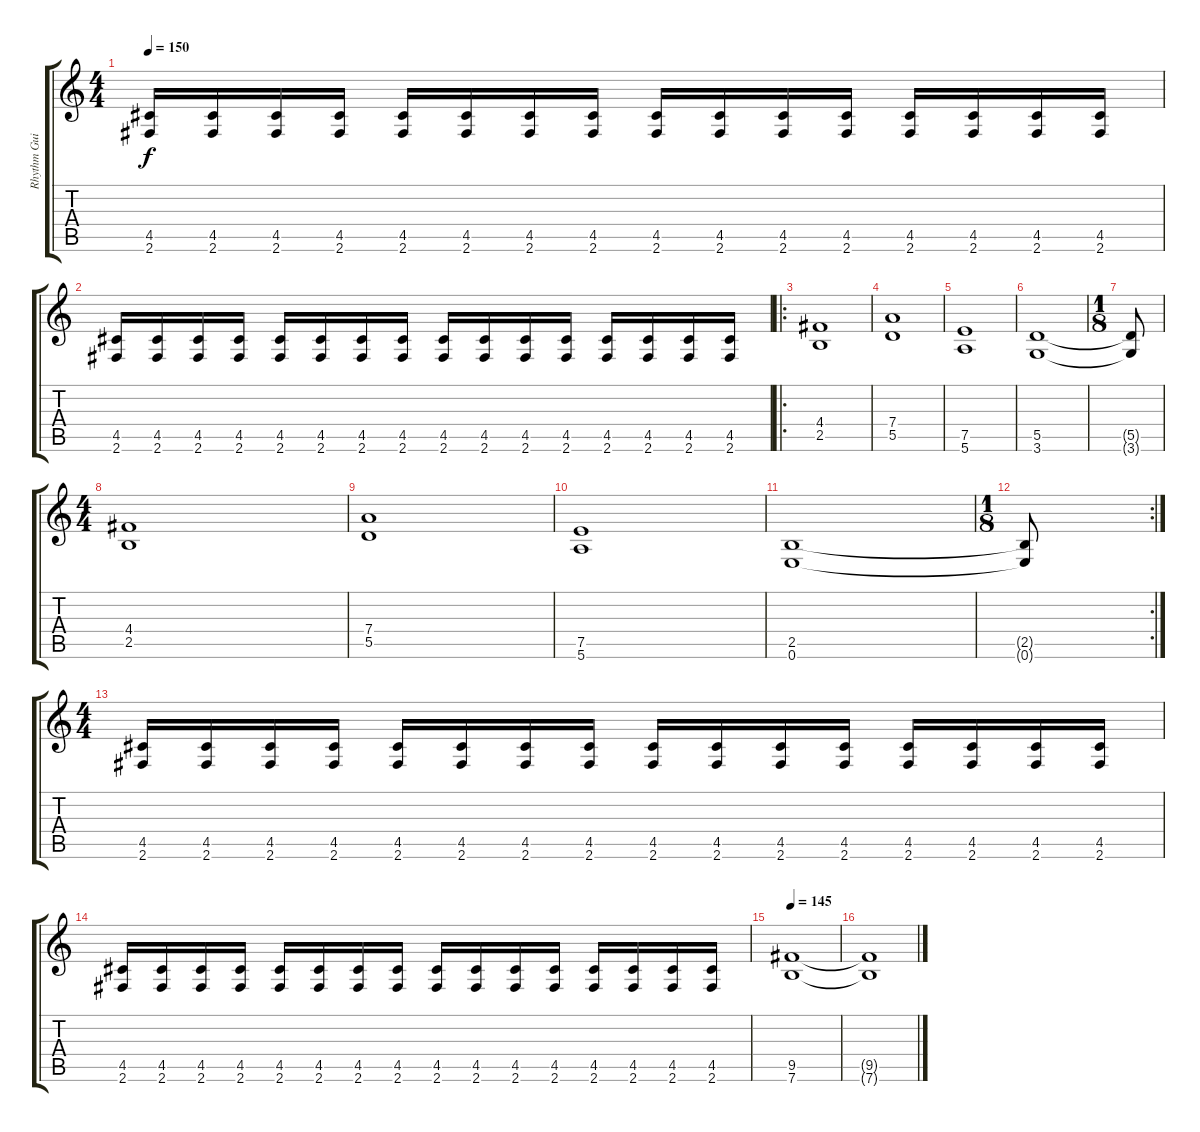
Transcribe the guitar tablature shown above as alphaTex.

\track ("Rhythm Guitar" "Rhythm Gui") {instrument distortionguitar}
\staff {score tabs}
\tuning (E4 B3 G3 D3 A2 E2) {hide}
\ts (4 4)
\tempo 150
\clef g2
\ks c
(4.5 2.6).16{dy f} (4.5 2.6).16 (4.5 2.6).16 (4.5 2.6).16 (4.5 2.6).16 (4.5 2.6).16 (4.5 2.6).16 (4.5 2.6).16 (4.5 2.6).16 (4.5 2.6).16 (4.5 2.6).16 (4.5 2.6).16 (4.5 2.6).16 (4.5 2.6).16 (4.5 2.6).16 (4.5 2.6).16 |
(4.5 2.6).16 (4.5 2.6).16 (4.5 2.6).16 (4.5 2.6).16 (4.5 2.6).16 (4.5 2.6).16 (4.5 2.6).16 (4.5 2.6).16 (4.5 2.6).16 (4.5 2.6).16 (4.5 2.6).16 (4.5 2.6).16 (4.5 2.6).16 (4.5 2.6).16 (4.5 2.6).16 (4.5 2.6).16 |
\ro
(4.4 2.5).1 |
(7.4 5.5).1 |
(7.5 5.6).1 |
(5.5 3.6).1 |
\ts (1 8)
(5.5{t} 3.6{t}).8 |
\ts (4 4)
(4.4 2.5).1 |
(7.4 5.5).1 |
(7.5 5.6).1 |
(2.5 0.6).1 |
\rc 2
\ts (1 8)
(2.5{t} 0.6{t}).8 |
\ts (4 4)
(4.5 2.6).16 (4.5 2.6).16 (4.5 2.6).16 (4.5 2.6).16 (4.5 2.6).16 (4.5 2.6).16 (4.5 2.6).16 (4.5 2.6).16 (4.5 2.6).16 (4.5 2.6).16 (4.5 2.6).16 (4.5 2.6).16 (4.5 2.6).16 (4.5 2.6).16 (4.5 2.6).16 (4.5 2.6).16 |
(4.5 2.6).16 (4.5 2.6).16 (4.5 2.6).16 (4.5 2.6).16 (4.5 2.6).16 (4.5 2.6).16 (4.5 2.6).16 (4.5 2.6).16 (4.5 2.6).16 (4.5 2.6).16 (4.5 2.6).16 (4.5 2.6).16 (4.5 2.6).16 (4.5 2.6).16 (4.5 2.6).16 (4.5 2.6).16 |
\tempo 145
(9.5 7.6).1 |
(9.5{t} 7.6{t}).1
